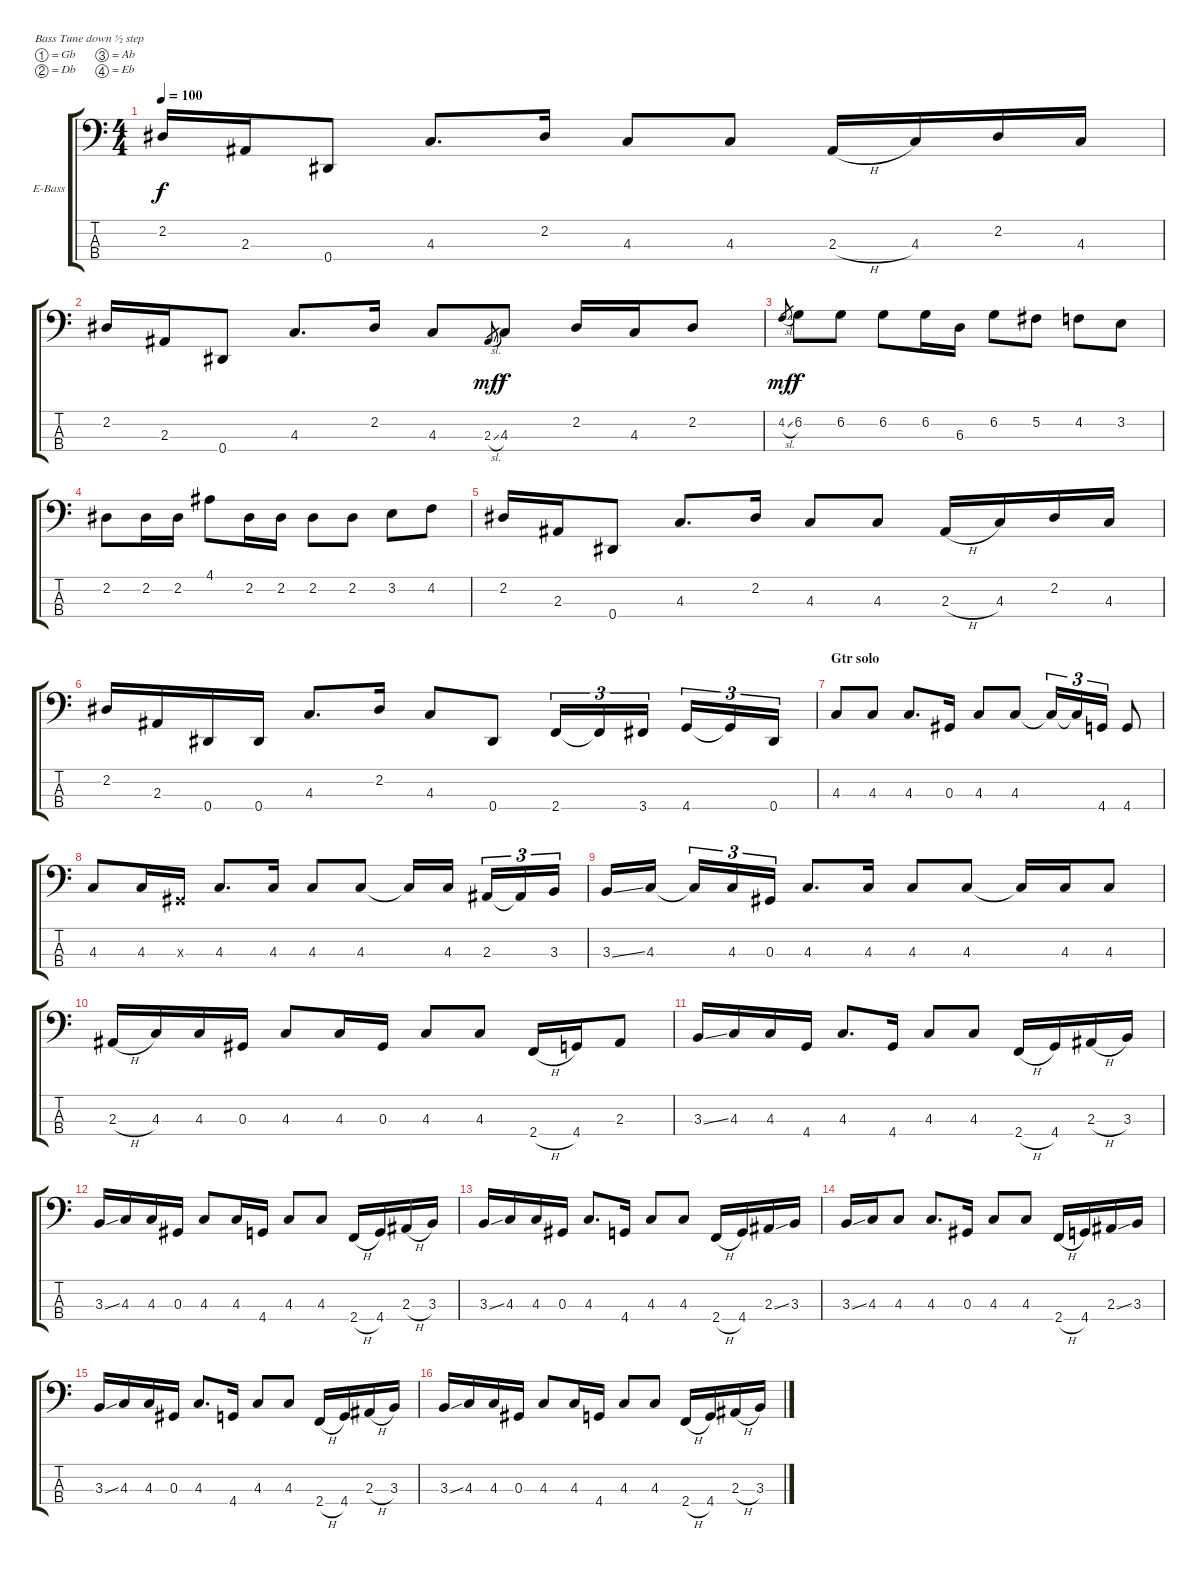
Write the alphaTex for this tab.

\bracketExtendMode groupsimilarinstruments
\firstSystemTrackNameOrientation horizontal
\otherSystemsTrackNameOrientation horizontal
\track ("Noel" "E-Bass") {instrument electricbasspick}
\staff {score tabs}
\tuning (Gb2 Db2 Ab1 Eb1)
\ts (4 4)
\tempo 100
\clef f4
\ks c
2.2.16{dy f} 2.3.16 0.4.8 4.3.8{d} 2.2.16 4.3.8 4.3.8 2.3{h}.16 4.3.16 2.2.16 4.3.16 |
2.2.16 2.3.16 0.4.8 4.3.8{d} 2.2.16 4.3.8 2.3{sl}.8{gr dy mf} 4.3.8{dy f} 2.2.16 4.3.16 2.2.8 |
4.2{sl}.8{gr dy mf} 6.2.8{dy f} 6.2.8 6.2.8 6.2.16 6.3.16 6.2.8 5.2.8 4.2.8 3.2.8 |
2.2.8 2.2.16 2.2.16 4.1.8 2.2.16 2.2.16 2.2.8 2.2.8 3.2.8 4.2.8 |
2.2.16 2.3.16 0.4.8 4.3.8{d} 2.2.16 4.3.8 4.3.8 2.3{h}.16 4.3.16 2.2.16 4.3.16 |
2.2.16 2.3.16 0.4.16 0.4.16 4.3.8{d} 2.2.16 4.3.8 0.4.8 2.4.16{tu (3 2)} 2.4{t}.16{tu (3 2)} 3.4.16{tu (3 2)} 4.4.16{tu (3 2)} 4.4{t}.16{tu (3 2)} 0.4.16{tu (3 2)} |
\section ("" "Gtr solo")
4.3.8 4.3.8 4.3.8{d} 0.3.16 4.3.8 4.3.8 4.3{t}.16{tu (3 2)} 4.3{t}.16{tu (3 2)} 4.4.16{tu (3 2)} 4.4.8 |
4.3.8 4.3.16 0.3{x}.16 4.3.8{d} 4.3.16 4.3.8 4.3.8 4.3{t}.16 4.3.16 2.3.16{tu (3 2)} 2.3{t}.16{tu (3 2)} 3.3.16{tu (3 2)} |
3.3{ss}.16 4.3.16 4.3{t}.16{tu (3 2)} 4.3.16{tu (3 2)} 0.3.16{tu (3 2)} 4.3.8{d} 4.3.16 4.3.8 4.3.8 4.3{t}.16 4.3.16 4.3.8 |
2.3{h}.16 4.3.16 4.3.16 0.3.16 4.3.8 4.3.16 0.3.16 4.3.8 4.3.8 2.4{h}.16 4.4.16 2.3.8 |
3.3{ss}.16 4.3.16 4.3.16 4.4.16 4.3.8{d} 4.4.16 4.3.8 4.3.8 2.4{h}.16 4.4.16 2.3{h}.16 3.3.16 |
3.3{ss}.16 4.3.16 4.3.16 0.3.16 4.3.8 4.3.16 4.4.16 4.3.8 4.3.8 2.4{h}.16 4.4.16 2.3{h}.16 3.3.16 |
3.3{ss}.16 4.3.16 4.3.16 0.3.16 4.3.8{d} 4.4.16 4.3.8 4.3.8 2.4{h}.16 4.4.16 2.3{ss}.16 3.3.16 |
3.3{ss}.16 4.3.16 4.3.8 4.3.8{d} 0.3.16 4.3.8 4.3.8 2.4{h}.16 4.4.16 2.3{ss}.16 3.3.16 |
3.3{ss}.16 4.3.16 4.3.16 0.3.16 4.3.8{d} 4.4.16 4.3.8 4.3.8 2.4{h}.16 4.4.16 2.3{h}.16 3.3.16 |
3.3{ss}.16 4.3.16 4.3.16 0.3.16 4.3.8 4.3.16 4.4.16 4.3.8 4.3.8 2.4{h}.16 4.4.16 2.3{h}.16 3.3.16
